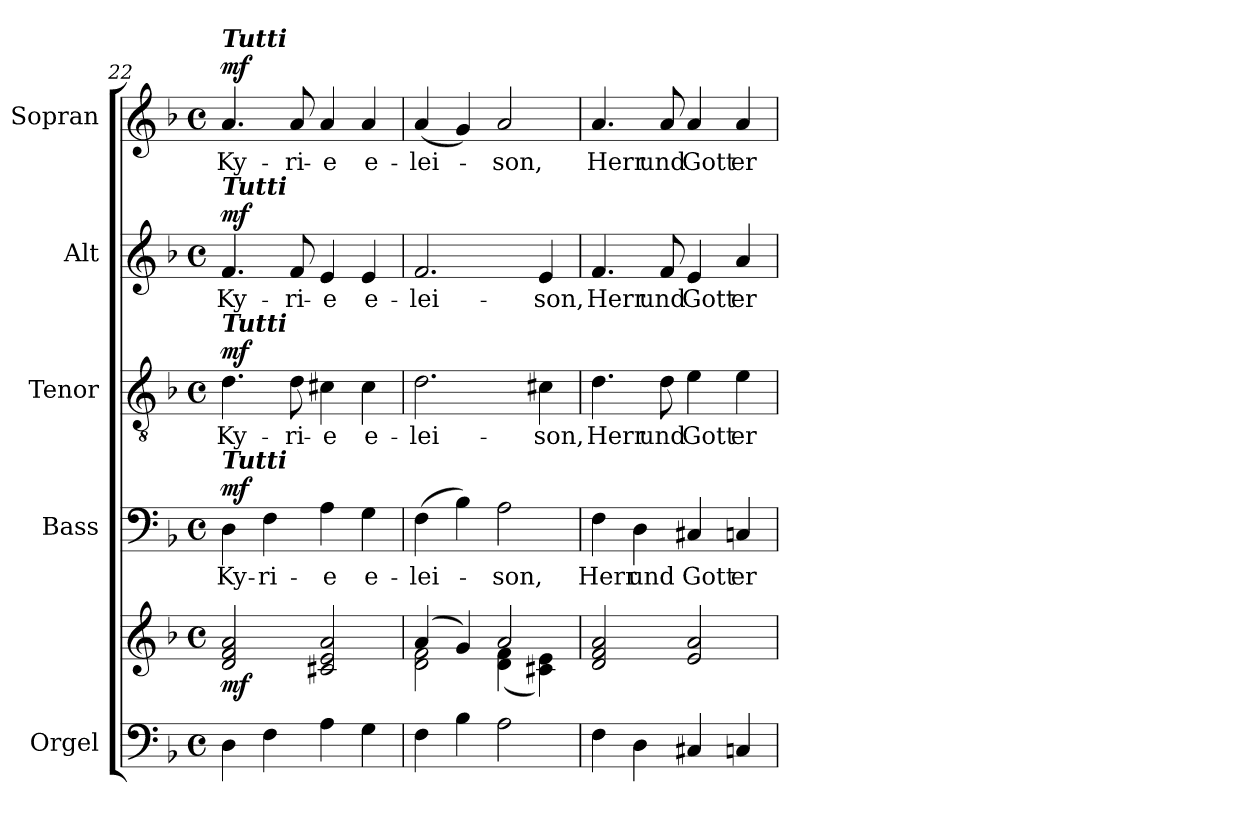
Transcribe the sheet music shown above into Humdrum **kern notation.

**kern	**kern	**dynam	**kern	**text	**dynam	**kern	**text	**dynam	**kern	**text	**dynam	**kern	**text	**dynam
*part5	*part5	*part5	*part4	*part4	*part4	*part3	*part3	*part3	*part2	*part2	*part2	*part1	*part1	*part1
*staff6	*staff5	*staff5/6	*staff4	*staff4	*staff4	*staff3	*staff3	*staff3	*staff2	*staff2	*staff2	*staff1	*staff1	*staff1
*I"Orgel	*	*	*I"Bass	*	*	*I"Tenor	*	*	*I"Alt	*	*	*I"Sopran	*	*
*I'Org.	*	*	*I'B.	*	*	*I'T.	*	*	*I'A.	*	*	*I'S.	*	*
*clefF4	*clefG2	*	*clefF4	*	*	*clefGv2	*	*	*clefG2	*	*	*clefG2	*	*
*k[b-]	*k[b-]	*	*k[b-]	*	*	*k[b-]	*	*	*k[b-]	*	*	*k[b-]	*	*
*F:	*F:	*	*F:	*	*	*F:	*	*	*F:	*	*	*F:	*	*
*M4/4	*M4/4	*	*M4/4	*	*	*M4/4	*	*	*M4/4	*	*	*M4/4	*	*
*met(c)	*met(c)	*	*met(c)	*	*	*met(c)	*	*	*met(c)	*	*	*met(c)	*	*
=22	=22	=22	=22	=22	=22	=22	=22	=22	=22	=22	=22	=22	=22	=22
!	!	!	!	!	!	!	!	!	!	!	!	!LO:TX:a:Bi:t=Tutti	!	!
!	!	!	!	!	!	!	!	!	!LO:TX:a:Bi:t=Tutti	!	!	!	!	!
!	!	!	!	!	!	!LO:TX:a:Bi:t=Tutti	!	!	!	!	!	!	!	!
!	!	!	!LO:TX:a:Bi:t=Tutti	!	!	!	!	!	!	!	!	!	!	!
!	!	!LO:DY:b	!	!	!LO:DY:a	!	!	!LO:DY:a	!	!	!LO:DY:a	!	!	!LO:DY:a
4D\	2d/ 2f/ 2a/	mf	4D\	Ky-	mf	4.d\	Ky-	mf	4.f/	Ky-	mf	4.a/	Ky-	mf
4F\	.	.	4F\	-ri-	.	.	.	.	.	.	.	.	.	.
.	.	.	.	.	.	8d\	-ri-	.	8f/	-ri-	.	8a/	-ri-	.
4A\	2c#X/ 2e/ 2a/	.	4A\	-e	.	4c#X\	-e	.	4e/	-e	.	4a/	-e	.
4G\	.	.	4G\	e-	.	4c#\	e-	.	4e/	e-	.	4a/	e-	.
!!LO:LB:g=z
=23	=23	=23	=23	=23	=23	=23	=23	=23	=23	=23	=23	=23	=23	=23
*	*^	*	*	*	*	*	*	*	*	*	*	*	*	*
4F\	(4a/	2d\ 2f\	.	(4F\	-lei-	.	2.d\	-lei-	.	2.f/	-lei-	.	(4a/	-lei-	.
4B-\	4g/)	.	.	4B-\)	.	.	.	.	.	.	.	.	4g/)	.	.
2A\	2a/	(<4d\ 4f\	.	2A\	-son,	.	.	.	.	.	.	.	2a/	-son,	.
.	.	4c#X\ 4e\)	.	.	.	.	4c#X\	-son,	.	4e/	-son,	.	.	.	.
*	*v	*v	*	*	*	*	*	*	*	*	*	*	*	*	*
=24	=24	=24	=24	=24	=24	=24	=24	=24	=24	=24	=24	=24	=24	=24
4F\	2d/ 2f/ 2a/	.	4F\	Herr	.	4.d\	Herr	.	4.f/	Herr	.	4.a/	Herr	.
4D\	.	.	4D\	und	.	.	.	.	.	.	.	.	.	.
.	.	.	.	.	.	8d\	und	.	8f/	und	.	8a/	und	.
4C#X/	2e/ 2a/	.	4C#X/	Gott	.	4e\	Gott	.	4e/	Gott	.	4a/	Gott	.
4Cn/	.	.	4Cn/	er-	.	4e\	er-	.	4a/	er-	.	4a/	er-	.
=	=	=	=	=	=	=	=	=	=	=	=	=	=	=
*-	*-	*-	*-	*-	*-	*-	*-	*-	*-	*-	*-	*-	*-	*-
